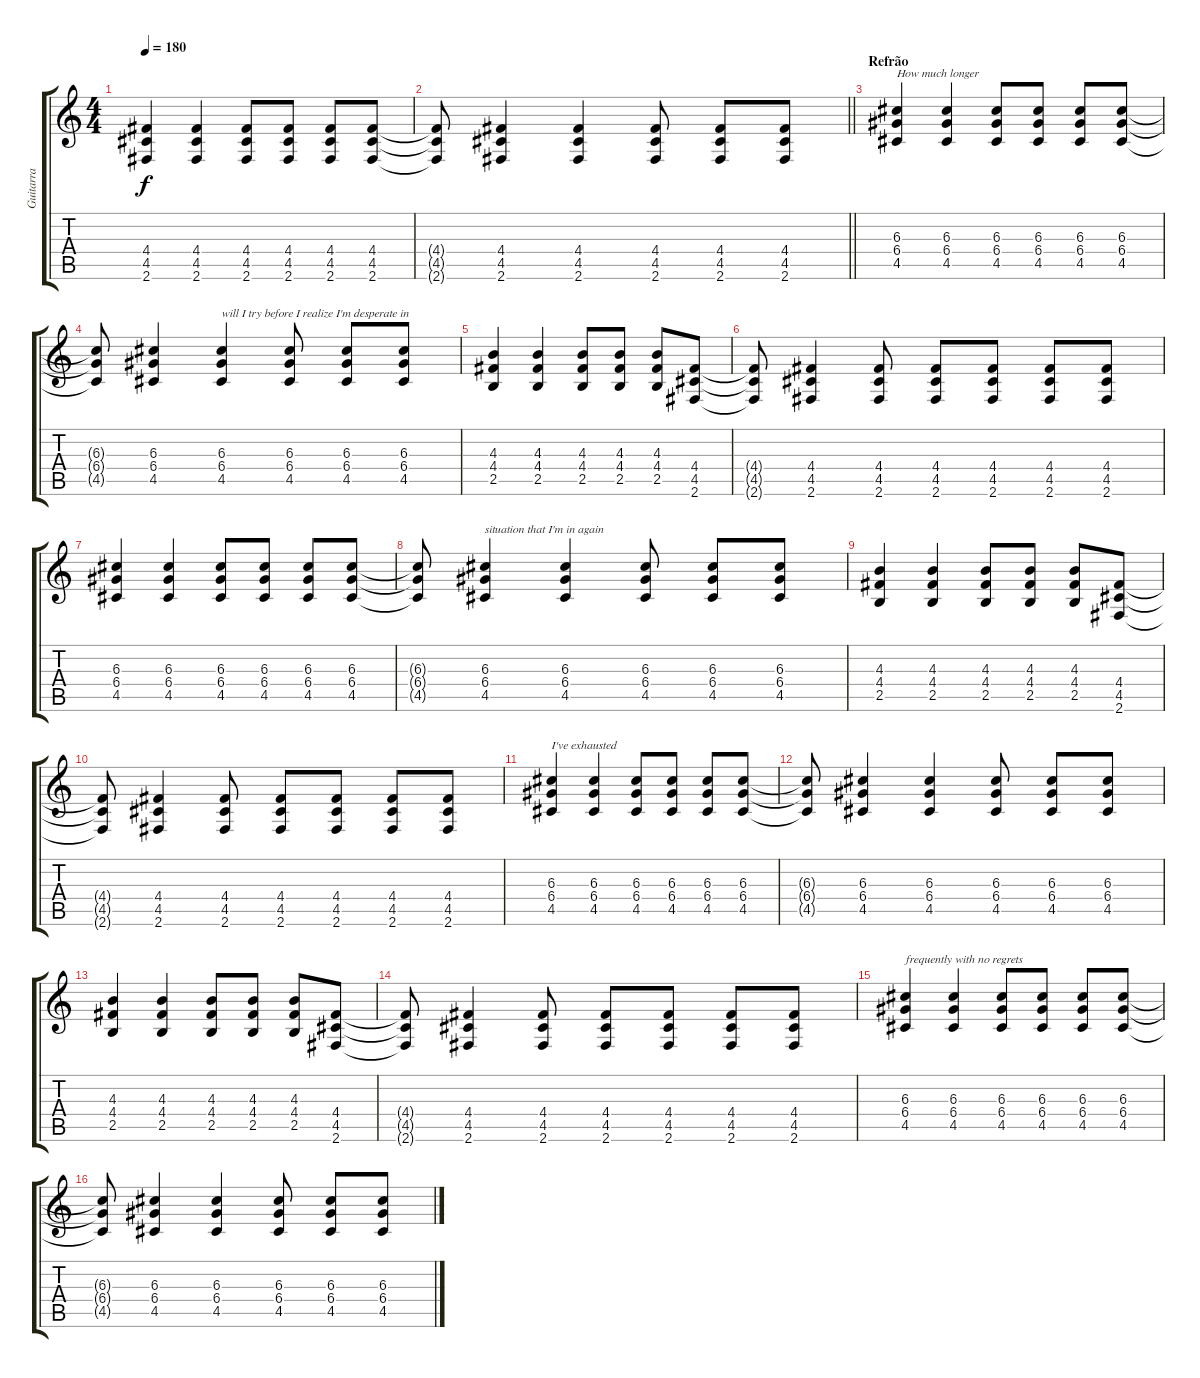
\track ("Guitarra" "Guitarra") {instrument overdrivenguitar}
\staff {score tabs}
\tuning (E4 B3 G3 D3 A2 E2) {hide}
\ts (4 4)
\tempo 180
\clef g2
\ks c
(4.4 4.5 2.6).4{dy f} (4.4 4.5 2.6).4 (4.4 4.5 2.6).8 (4.4 4.5 2.6).8 (4.4 4.5 2.6).8 (4.4 4.5 2.6).8 |
\barLineRight lightlight
(4.4{t} 4.5{t} 2.6{t}).8 (4.4 4.5 2.6).4 (4.4 4.5 2.6).4 (4.4 4.5 2.6).8 (4.4 4.5 2.6).8 (4.4 4.5 2.6).8 |
\section ("" "Refrão")
(6.3 6.4 4.5).4{txt "How much longer"} (6.3 6.4 4.5).4 (6.3 6.4 4.5).8 (6.3 6.4 4.5).8 (6.3 6.4 4.5).8 (6.3 6.4 4.5).8 |
(6.3{t} 6.4{t} 4.5{t}).8 (6.3 6.4 4.5).4 (6.3 6.4 4.5).4{txt "will I try before I realize I'm desperate in "} (6.3 6.4 4.5).8 (6.3 6.4 4.5).8 (6.3 6.4 4.5).8 |
(4.3 4.4 2.5).4 (4.3 4.4 2.5).4 (4.3 4.4 2.5).8 (4.3 4.4 2.5).8 (4.3 4.4 2.5).8 (4.4 4.5 2.6).8 |
(4.4{t} 4.5{t} 2.6{t}).8 (4.4 4.5 2.6).4 (4.4 4.5 2.6).8 (4.4 4.5 2.6).8 (4.4 4.5 2.6).8 (4.4 4.5 2.6).8 (4.4 4.5 2.6).8 |
(6.3 6.4 4.5).4 (6.3 6.4 4.5).4 (6.3 6.4 4.5).8 (6.3 6.4 4.5).8 (6.3 6.4 4.5).8 (6.3 6.4 4.5).8 |
(6.3{t} 6.4{t} 4.5{t}).8 (6.3 6.4 4.5).4{txt "situation that I'm in again"} (6.3 6.4 4.5).4 (6.3 6.4 4.5).8 (6.3 6.4 4.5).8 (6.3 6.4 4.5).8 |
(4.3 4.4 2.5).4 (4.3 4.4 2.5).4 (4.3 4.4 2.5).8 (4.3 4.4 2.5).8 (4.3 4.4 2.5).8 (4.4 4.5 2.6).8 |
(4.4{t} 4.5{t} 2.6{t}).8 (4.4 4.5 2.6).4 (4.4 4.5 2.6).8 (4.4 4.5 2.6).8 (4.4 4.5 2.6).8 (4.4 4.5 2.6).8 (4.4 4.5 2.6).8 |
(6.3 6.4 4.5).4{txt "I've exhausted"} (6.3 6.4 4.5).4 (6.3 6.4 4.5).8 (6.3 6.4 4.5).8 (6.3 6.4 4.5).8 (6.3 6.4 4.5).8 |
(6.3{t} 6.4{t} 4.5{t}).8 (6.3 6.4 4.5).4 (6.3 6.4 4.5).4 (6.3 6.4 4.5).8 (6.3 6.4 4.5).8 (6.3 6.4 4.5).8 |
(4.3 4.4 2.5).4 (4.3 4.4 2.5).4 (4.3 4.4 2.5).8 (4.3 4.4 2.5).8 (4.3 4.4 2.5).8 (4.4 4.5 2.6).8 |
(4.4{t} 4.5{t} 2.6{t}).8 (4.4 4.5 2.6).4 (4.4 4.5 2.6).8 (4.4 4.5 2.6).8 (4.4 4.5 2.6).8 (4.4 4.5 2.6).8 (4.4 4.5 2.6).8 |
(6.3 6.4 4.5).4{txt "frequently with no regrets"} (6.3 6.4 4.5).4 (6.3 6.4 4.5).8 (6.3 6.4 4.5).8 (6.3 6.4 4.5).8 (6.3 6.4 4.5).8 |
(6.3{t} 6.4{t} 4.5{t}).8 (6.3 6.4 4.5).4 (6.3 6.4 4.5).4 (6.3 6.4 4.5).8 (6.3 6.4 4.5).8 (6.3 6.4 4.5).8
